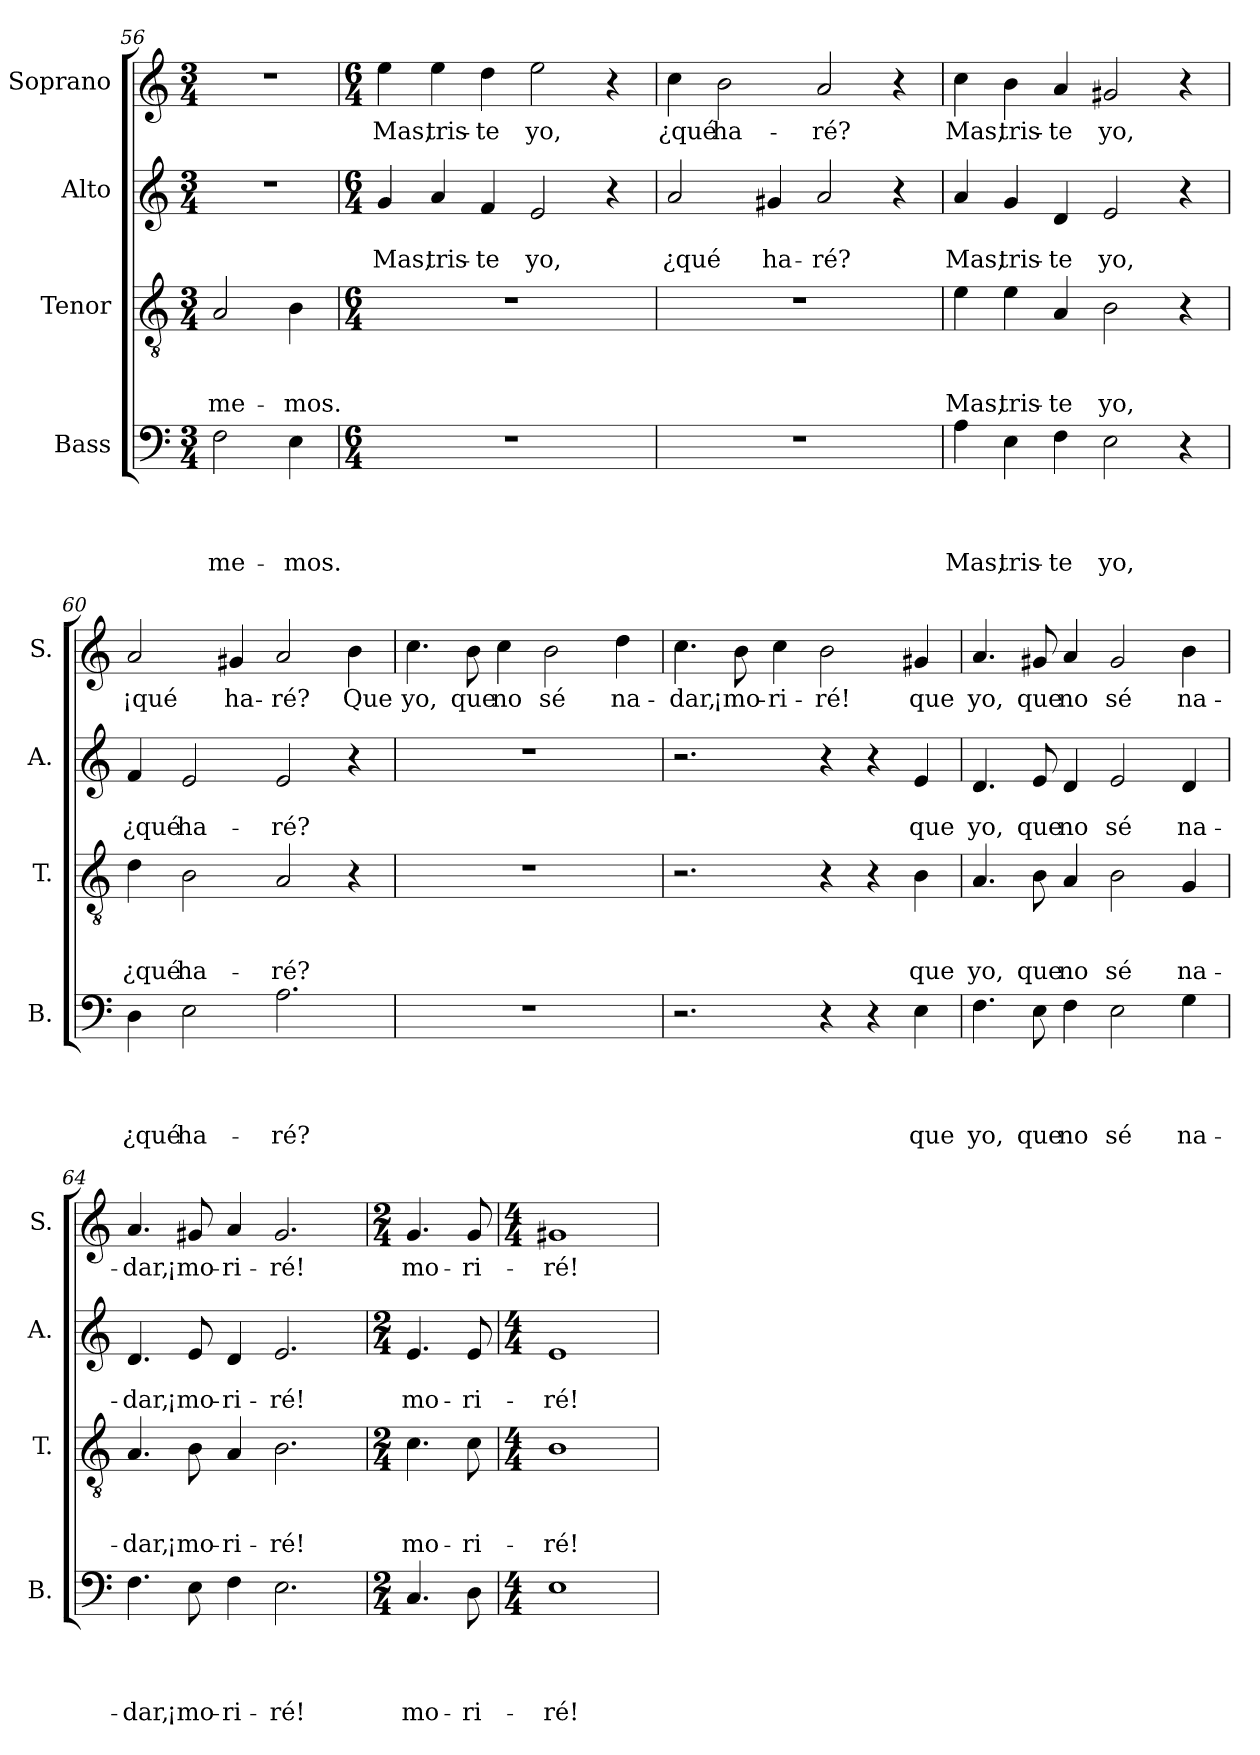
**kern	**text	**text	**text	**text	**kern	**text	**text	**text	**kern	**text	**text	**kern	**text
*part4	*part4	*part4	*part4	*part4	*part3	*part3	*part3	*part3	*part2	*part2	*part2	*part1	*part1
*staff4	*staff4	*staff4	*staff4	*staff4	*staff3	*staff3	*staff3	*staff3	*staff2	*staff2	*staff2	*staff1	*staff1
*I"Bass	*	*	*	*	*I"Tenor	*	*	*	*I"Alto	*	*	*I"Soprano	*
*I'B.	*	*	*	*	*I'T.	*	*	*	*I'A.	*	*	*I'S.	*
*clefF4	*	*	*	*	*clefGv2	*	*	*	*clefG2	*	*	*clefG2	*
*	*	*	*	*	*ITrd7c12	*	*	*	*	*	*	*	*
*k[]	*	*	*	*	*k[]	*	*	*	*k[]	*	*	*k[]	*
*C:	*	*	*	*	*C:	*	*	*	*C:	*	*	*C:	*
*M3/4	*	*	*	*	*M3/4	*	*	*	*M3/4	*	*	*M3/4	*
=56	=56	=56	=56	=56	=56	=56	=56	=56	=56	=56	=56	=56	=56
!	!	!	!	!LO:LY:b	!	!	!	!LO:LY:b	!LO:N:vis=1	!	!	!LO:N:vis=1	!
2F\	.	.	.	-me-	2AA/	.	.	-me-	2.r	.	.	2.r	.
!	!	!	!	!LO:LY:b	!	!	!	!LO:LY:b	!	!	!	!	!
4E\	.	.	.	-mos.	4BB\	.	.	-mos.	.	.	.	.	.
=57	=57	=57	=57	=57	=57	=57	=57	=57	=57	=57	=57	=57	=57
*M6/4	*	*	*	*	*M6/4	*	*	*	*M6/4	*	*	*M6/4	*
!LO:N:vis=1	!	!	!	!	!LO:N:vis=1	!	!	!	!	!	!LO:LY:b	!	!LO:LY:b
1.r	.	.	.	.	1.r	.	.	.	4g/	.	Mas,	4ee\	Mas,
!	!	!	!	!	!	!	!	!	!	!	!LO:LY:b	!	!LO:LY:b
.	.	.	.	.	.	.	.	.	4a/	.	tris-	4ee\	tris-
!	!	!	!	!	!	!	!	!	!	!	!LO:LY:b	!	!LO:LY:b
.	.	.	.	.	.	.	.	.	4f/	.	-te	4dd\	-te
!	!	!	!	!	!	!	!	!	!	!	!LO:LY:b	!	!LO:LY:b
.	.	.	.	.	.	.	.	.	2e/	.	yo,	2ee\	yo,
.	.	.	.	.	.	.	.	.	4r	.	.	4r	.
!!LO:PB:g=z
=58	=58	=58	=58	=58	=58	=58	=58	=58	=58	=58	=58	=58	=58
!LO:N:vis=1	!	!	!	!	!LO:N:vis=1	!	!	!	!	!	!LO:LY:b	!	!LO:LY:b
1.r	.	.	.	.	1.r	.	.	.	2a/	.	¿qué	4cc\	¿qué
!	!	!	!	!	!	!	!	!	!	!	!	!	!LO:LY:b
.	.	.	.	.	.	.	.	.	.	.	.	2b\	ha-
!	!	!	!	!	!	!	!	!	!	!	!LO:LY:b	!	!
.	.	.	.	.	.	.	.	.	4g#X/	.	ha-	.	.
!	!	!	!	!	!	!	!	!	!	!	!LO:LY:b	!	!LO:LY:b
.	.	.	.	.	.	.	.	.	2a/	.	-ré?	2a/	-ré?
.	.	.	.	.	.	.	.	.	4r	.	.	4r	.
=59	=59	=59	=59	=59	=59	=59	=59	=59	=59	=59	=59	=59	=59
!	!	!	!	!LO:LY:b	!	!	!	!LO:LY:b	!	!	!LO:LY:b	!	!LO:LY:b
4A\	.	.	.	Mas,	4E\	.	.	Mas,	4a/	.	Mas,	4cc\	Mas,
!	!	!	!	!LO:LY:b	!	!	!	!LO:LY:b	!	!	!LO:LY:b	!	!LO:LY:b
4E\	.	.	.	tris-	4E\	.	.	tris-	4g/	.	tris-	4b\	tris-
!	!	!	!	!LO:LY:b	!	!	!	!LO:LY:b	!	!	!LO:LY:b	!	!LO:LY:b
4F\	.	.	.	-te	4AA/	.	.	-te	4d/	.	-te	4a/	-te
!	!	!	!	!LO:LY:b	!	!	!	!LO:LY:b	!	!	!LO:LY:b	!	!LO:LY:b
2E\	.	.	.	yo,	2BB\	.	.	yo,	2e/	.	yo,	2g#X/	yo,
4r	.	.	.	.	4r	.	.	.	4r	.	.	4r	.
=60	=60	=60	=60	=60	=60	=60	=60	=60	=60	=60	=60	=60	=60
!	!	!	!	!LO:LY:b	!	!	!	!LO:LY:b	!	!	!LO:LY:b	!	!LO:LY:b
4D\	.	.	.	¿qué	4D\	.	.	¿qué	4f/	.	¿qué	2a/	¡qué
!	!	!	!	!LO:LY:b	!	!	!	!LO:LY:b	!	!	!LO:LY:b	!	!
2E\	.	.	.	ha-	2BB\	.	.	ha-	2e/	.	ha-	.	.
!	!	!	!	!	!	!	!	!	!	!	!	!	!LO:LY:b
.	.	.	.	.	.	.	.	.	.	.	.	4g#X/	ha-
!	!	!	!	!LO:LY:b	!	!	!	!LO:LY:b	!	!	!LO:LY:b	!	!LO:LY:b
2.A\	.	.	.	-ré?	2AA/	.	.	-ré?	2e/	.	-ré?	2a/	-ré?
!	!	!	!	!	!	!	!	!	!	!	!	!	!LO:LY:b
.	.	.	.	.	4r	.	.	.	4r	.	.	4b\	Que
=61	=61	=61	=61	=61	=61	=61	=61	=61	=61	=61	=61	=61	=61
!LO:N:vis=1	!	!	!	!	!LO:N:vis=1	!	!	!	!LO:N:vis=1	!	!	!	!LO:LY:b
1.r	.	.	.	.	1.r	.	.	.	1.r	.	.	4.cc\	yo,
!	!	!	!	!	!	!	!	!	!	!	!	!	!LO:LY:b
.	.	.	.	.	.	.	.	.	.	.	.	8b\	que
!	!	!	!	!	!	!	!	!	!	!	!	!	!LO:LY:b
.	.	.	.	.	.	.	.	.	.	.	.	4cc\	no
!	!	!	!	!	!	!	!	!	!	!	!	!	!LO:LY:b
.	.	.	.	.	.	.	.	.	.	.	.	2b\	sé
!	!	!	!	!	!	!	!	!	!	!	!	!	!LO:LY:b
.	.	.	.	.	.	.	.	.	.	.	.	4dd\	na-
!!LO:LB:g=z
=62	=62	=62	=62	=62	=62	=62	=62	=62	=62	=62	=62	=62	=62
!	!	!	!	!	!	!	!	!	!	!	!	!	!LO:LY:b
2.r	.	.	.	.	2.r	.	.	.	2.r	.	.	4.cc\	-dar,
!	!	!	!	!	!	!	!	!	!	!	!	!	!LO:LY:b
.	.	.	.	.	.	.	.	.	.	.	.	8b\	¡mo-
!	!	!	!	!	!	!	!	!	!	!	!	!	!LO:LY:b
.	.	.	.	.	.	.	.	.	.	.	.	4cc\	-ri-
!	!	!	!	!	!	!	!	!	!	!	!	!	!LO:LY:b
4r	.	.	.	.	4r	.	.	.	4r	.	.	2b\	-ré!
4r	.	.	.	.	4r	.	.	.	4r	.	.	.	.
!	!	!	!	!LO:LY:b	!	!	!	!LO:LY:b	!	!	!LO:LY:b	!	!LO:LY:b
4E\	.	.	.	que	4BB\	.	.	que	4e/	.	que	4g#X/	que
=63	=63	=63	=63	=63	=63	=63	=63	=63	=63	=63	=63	=63	=63
!	!	!	!	!LO:LY:b	!	!	!	!LO:LY:b	!	!	!LO:LY:b	!	!LO:LY:b
4.F\	.	.	.	yo,	4.AA/	.	.	yo,	4.d/	.	yo,	4.a/	yo,
!	!	!	!	!LO:LY:b	!	!	!	!LO:LY:b	!	!	!LO:LY:b	!	!LO:LY:b
8E\	.	.	.	que	8BB\	.	.	que	8e/	.	que	8g#X/	que
!	!	!	!	!LO:LY:b	!	!	!	!LO:LY:b	!	!	!LO:LY:b	!	!LO:LY:b
4F\	.	.	.	no	4AA/	.	.	no	4d/	.	no	4a/	no
!	!	!	!	!LO:LY:b	!	!	!	!LO:LY:b	!	!	!LO:LY:b	!	!LO:LY:b
2E\	.	.	.	sé	2BB\	.	.	sé	2e/	.	sé	2g#/	sé
!	!	!	!	!LO:LY:b	!	!	!	!LO:LY:b	!	!	!LO:LY:b	!	!LO:LY:b
4G\	.	.	.	na-	4GG/	.	.	na-	4d/	.	na-	4b\	na-
=64	=64	=64	=64	=64	=64	=64	=64	=64	=64	=64	=64	=64	=64
!	!	!	!	!LO:LY:b	!	!	!	!LO:LY:b	!	!	!LO:LY:b	!	!LO:LY:b
4.F\	.	.	.	-dar,	4.AA/	.	.	-dar,	4.d/	.	-dar,	4.a/	-dar,
!	!	!	!	!LO:LY:b	!	!	!	!LO:LY:b	!	!	!LO:LY:b	!	!LO:LY:b
8E\	.	.	.	¡mo-	8BB\	.	.	¡mo-	8e/	.	¡mo-	8g#X/	¡mo-
!	!	!	!	!LO:LY:b	!	!	!	!LO:LY:b	!	!	!LO:LY:b	!	!LO:LY:b
4F\	.	.	.	-ri-	4AA/	.	.	-ri-	4d/	.	-ri-	4a/	-ri-
!	!	!	!	!LO:LY:b	!	!	!	!LO:LY:b	!	!	!LO:LY:b	!	!LO:LY:b
2.E\	.	.	.	-ré!	2.BB\	.	.	-ré!	2.e/	.	-ré!	2.g#/	-ré!
=65	=65	=65	=65	=65	=65	=65	=65	=65	=65	=65	=65	=65	=65
*M2/4	*	*	*	*	*M2/4	*	*	*	*M2/4	*	*	*M2/4	*
!	!	!	!	!LO:LY:b	!	!	!	!LO:LY:b	!	!	!LO:LY:b	!	!LO:LY:b
4.C/	.	.	.	mo-	4.C\	.	.	mo-	4.e/	.	mo-	4.g/	mo-
!	!	!	!	!LO:LY:b	!	!	!	!LO:LY:b	!	!	!LO:LY:b	!	!LO:LY:b
8D\	.	.	.	-ri-	8C\	.	.	-ri-	8e/	.	-ri-	8g/	-ri-
=66	=66	=66	=66	=66	=66	=66	=66	=66	=66	=66	=66	=66	=66
*M4/4	*	*	*	*	*M4/4	*	*	*	*M4/4	*	*	*M4/4	*
!	!	!	!	!LO:LY:b	!	!	!	!LO:LY:b	!	!	!LO:LY:b	!	!LO:LY:b
1E	.	.	.	-ré!	1BB	.	.	-ré!	1e	.	-ré!	1g#X	-ré!
=	=	=	=	=	=	=	=	=	=	=	=	=	=
*-	*-	*-	*-	*-	*-	*-	*-	*-	*-	*-	*-	*-	*-
